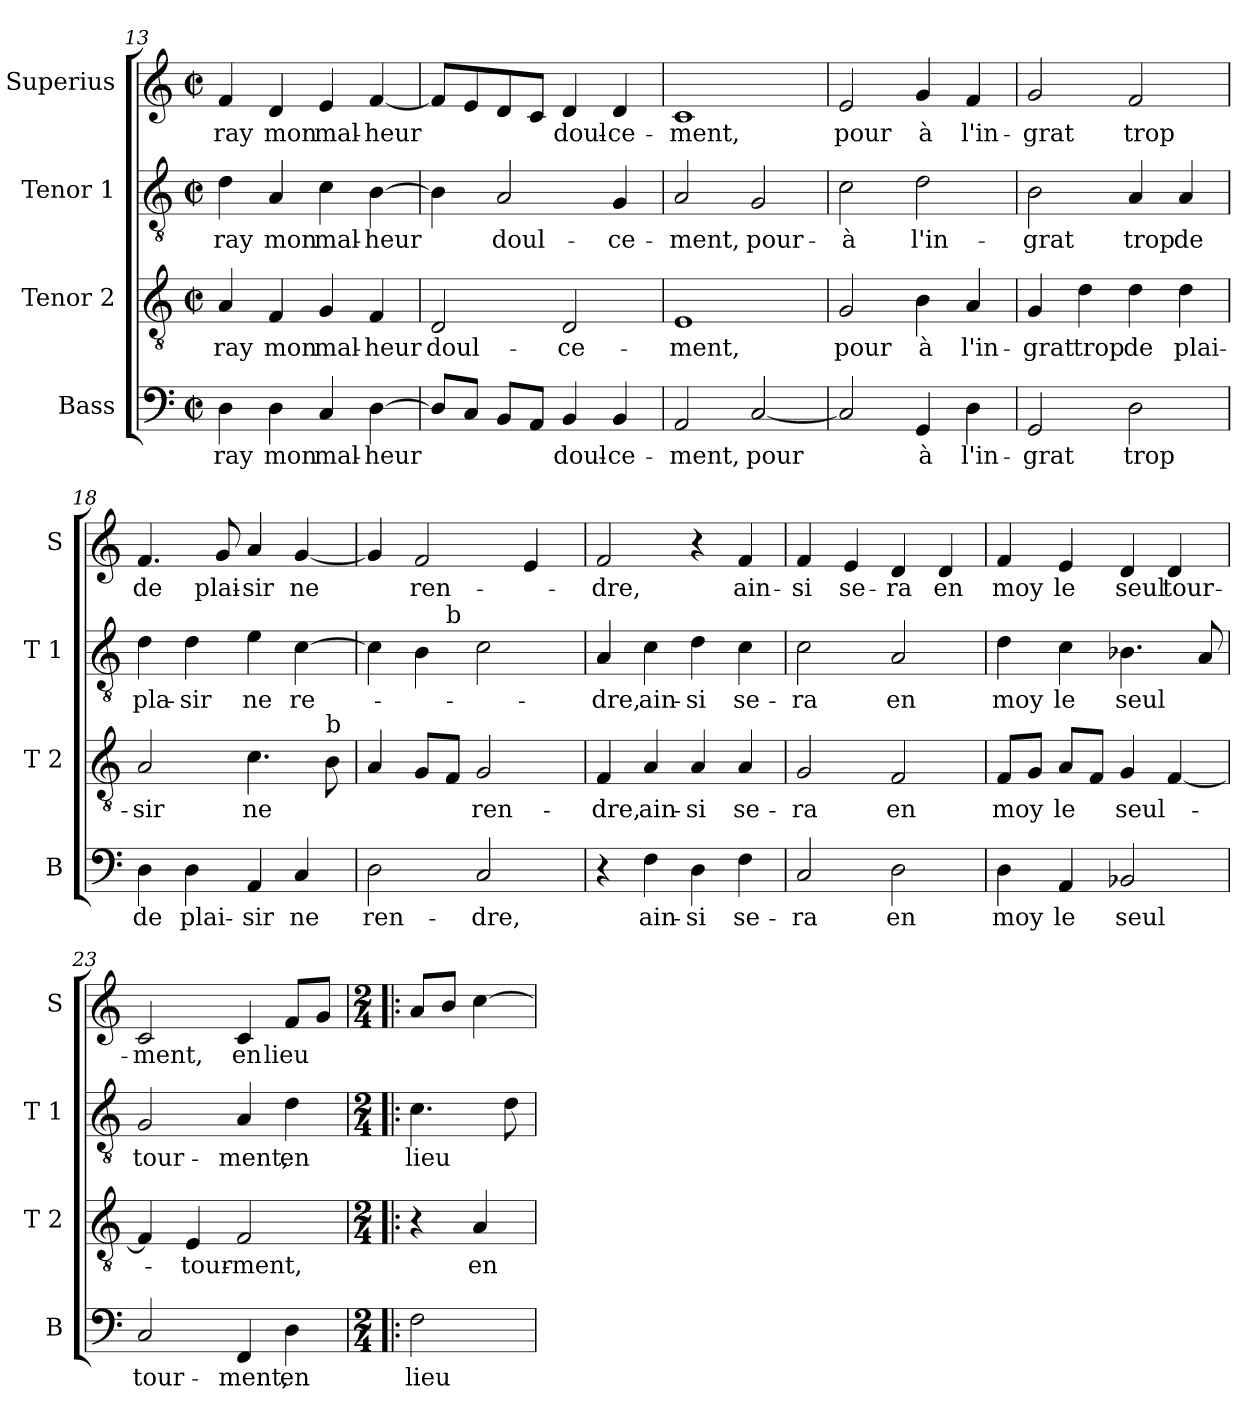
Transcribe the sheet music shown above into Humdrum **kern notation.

**kern	**text	**kern	**text	**kern	**text	**kern	**text
*part4	*part4	*part3	*part3	*part2	*part2	*part1	*part1
*staff4	*staff4	*staff3	*staff3	*staff2	*staff2	*staff1	*staff1
*I"Bass	*	*I"Tenor 2	*	*I"Tenor 1	*	*I"Superius	*
*I'B	*	*I'T 2	*	*I'T 1	*	*I'S	*
*clefF4	*	*clefGv2	*	*clefGv2	*	*clefG2	*
*k[]	*	*k[]	*	*k[]	*	*k[]	*
*C:	*	*C:	*	*C:	*	*C:	*
*M2/2	*	*M2/2	*	*M2/2	*	*M2/2	*
*met(c|)	*	*met(c|)	*	*met(c|)	*	*met(c|)	*
=13	=13	=13	=13	=13	=13	=13	=13
4D\	-ray	4A/	-ray	4d\	-ray	4f/	-ray
4D\	mon	4F/	mon	4A/	mon	4d/	mon
4C/	mal-	4G/	mal-	4c\	mal-	4e/	mal-
[4D\	-heur	4F/	-heur	[4B\	-heur	[4f/	-heur
=14	=14	=14	=14	=14	=14	=14	=14
8D/L]	.	2D/	doul-	4B\]	.	8f/L]	.
8C/J	.	.	.	.	.	8e/	.
8BB/L	.	.	.	2A/	doul-	8d/	.
8AA/J	.	.	.	.	.	8c/J	.
4BB/	doul-	2D/	-ce-	.	.	4d/	doul-
4BB/	-ce-	.	.	4G/	-ce-	4d/	-ce-
=15	=15	=15	=15	=15	=15	=15	=15
2AA/	-ment,	1E	-ment,	2A/	-ment,	1c	-ment,
[2C/	pour	.	.	2G/	pour-	.	.
!!LO:PB:g=z
=16	=16	=16	=16	=16	=16	=16	=16
2C/]	.	2G/	pour	2c\	-à	2e/	pour
4GG/	à	4B\	à	2d\	l'in-	4g/	à
4D\	l'in-	4A/	l'in-	.	.	4f/	l'in-
=17	=17	=17	=17	=17	=17	=17	=17
2GG/	-grat	4G/	-grat	2B\	-grat	2g/	-grat
.	.	4d\	trop	.	.	.	.
2D\	trop	4d\	de	4A/	trop	2f/	trop
.	.	4d\	plai-	4A/	de	.	.
=18	=18	=18	=18	=18	=18	=18	=18
4D\	de	2A/	-sir	4d\	pla-	4.f/	de
4D\	plai-	.	.	4d\	-sir	.	.
.	.	.	.	.	.	8g/	plai-
4AA/	-sir	4.c\	ne	4e\	ne	4a/	-sir
4C/	ne	.	.	[4c\	re-	[4g/	ne
!	!	!LO:TX:a:t=b	!	!	!	!	!
.	.	8B\	.	.	.	.	.
=19	=19	=19	=19	=19	=19	=19	=19
*	*	*	*	*^	*	*	*
2D\	ren-	4A/	.	4c\]	4.ryy	.	4g/]	.
.	.	8G/L	.	4B\	.	.	2f/	ren-
!	!	!	!	!	!LO:TX:a:t=b	!	!	!
.	.	8F/J	.	.	2ryy	.	.	.
2C/	-dre,	2G/	ren-	2c\	.	.	.	.
.	.	.	.	.	.	.	4e/	.
.	.	.	.	.	8ryy	.	.	.
*	*	*	*	*v	*v	*	*	*
=20	=20	=20	=20	=20	=20	=20	=20
4r	.	4F/	-dre,	4A/	-dre,	2f/	-dre,
4F\	ain-	4A/	ain-	4c\	ain-	.	.
4D\	-si	4A/	-si	4d\	-si	4r	.
4F\	se-	4A/	se-	4c\	se-	4f/	ain-
!!LO:LB:g=z
=21	=21	=21	=21	=21	=21	=21	=21
2C/	-ra	2G/	-ra	2c\	-ra	4f/	-si
.	.	.	.	.	.	4e/	se-
2D\	en	2F/	en	2A/	en	4d/	-ra
.	.	.	.	.	.	4d/	en
=22	=22	=22	=22	=22	=22	=22	=22
4D\	moy	8F/L	moy	4d\	moy	4f/	moy
.	.	8G/J	.	.	.	.	.
4AA/	le	8A/L	le	4c\	le	4e/	le
.	.	8F/J	.	.	.	.	.
2BB-X/	seul	4G/	seul-	4.B-X\	seul	4d/	seul
.	.	[4F/	.	.	.	4d/	tour-
.	.	.	.	8A/	.	.	.
=23	=23	=23	=23	=23	=23	=23	=23
2C/	tour-	4F/]	.	2G/	tour-	2c/	-ment,
.	.	4E/	-tour-	.	.	.	.
4FF/	-ment,	2F/	-ment,	4A/	-ment,	4c/	en
4D\	en	.	.	4d\	en	8f/L	lieu
.	.	.	.	.	.	8g/J	.
=24!|:	=24!|:	=24!|:	=24!|:	=24!|:	=24!|:	=24!|:	=24!|:
*M2/4	*	*M2/4	*	*M2/4	*	*M2/4	*
2F\	lieu	4r	.	4.c\	lieu	8a/L	.
.	.	.	.	.	.	8b/J	.
.	.	4A/	en	.	.	[4cc\	.
.	.	.	.	8d\	.	.	.
=	=	=	=	=	=	=	=
*-	*-	*-	*-	*-	*-	*-	*-
